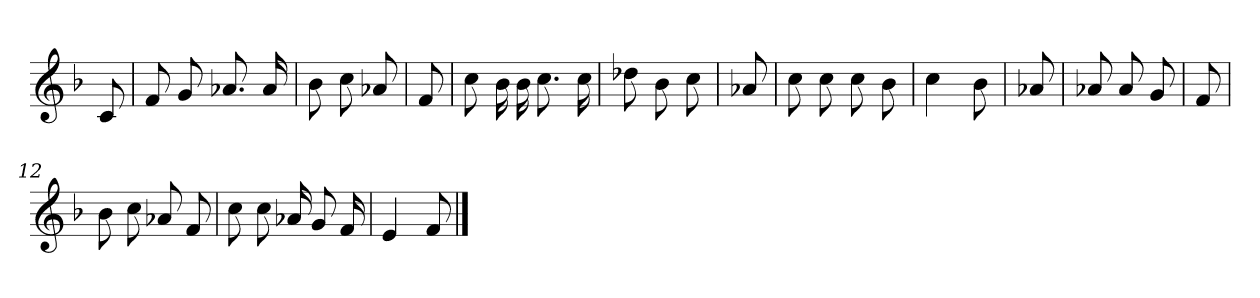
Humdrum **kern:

**kern
*part1
*staff1
*clefG2
*k[b-]
=
8c
=1
8f
8g
8.a-X
16a-
=2
8b-
8cc
8a-X
=3
8f
=4
8cc
16b-
16b-
8.cc
16cc
=5
8dd-X
8b-
8cc
=6
8a-X
=7
8cc
8cc
8cc
8b-
=8
4cc
8b-
=9
8a-X
=10
8a-X
8a-
8g
=11
8f
=12
8b-
8cc
8a-X
8f
=13
8cc
8cc
16a-X
8g
16f
=14
4e
8f
==
*-
